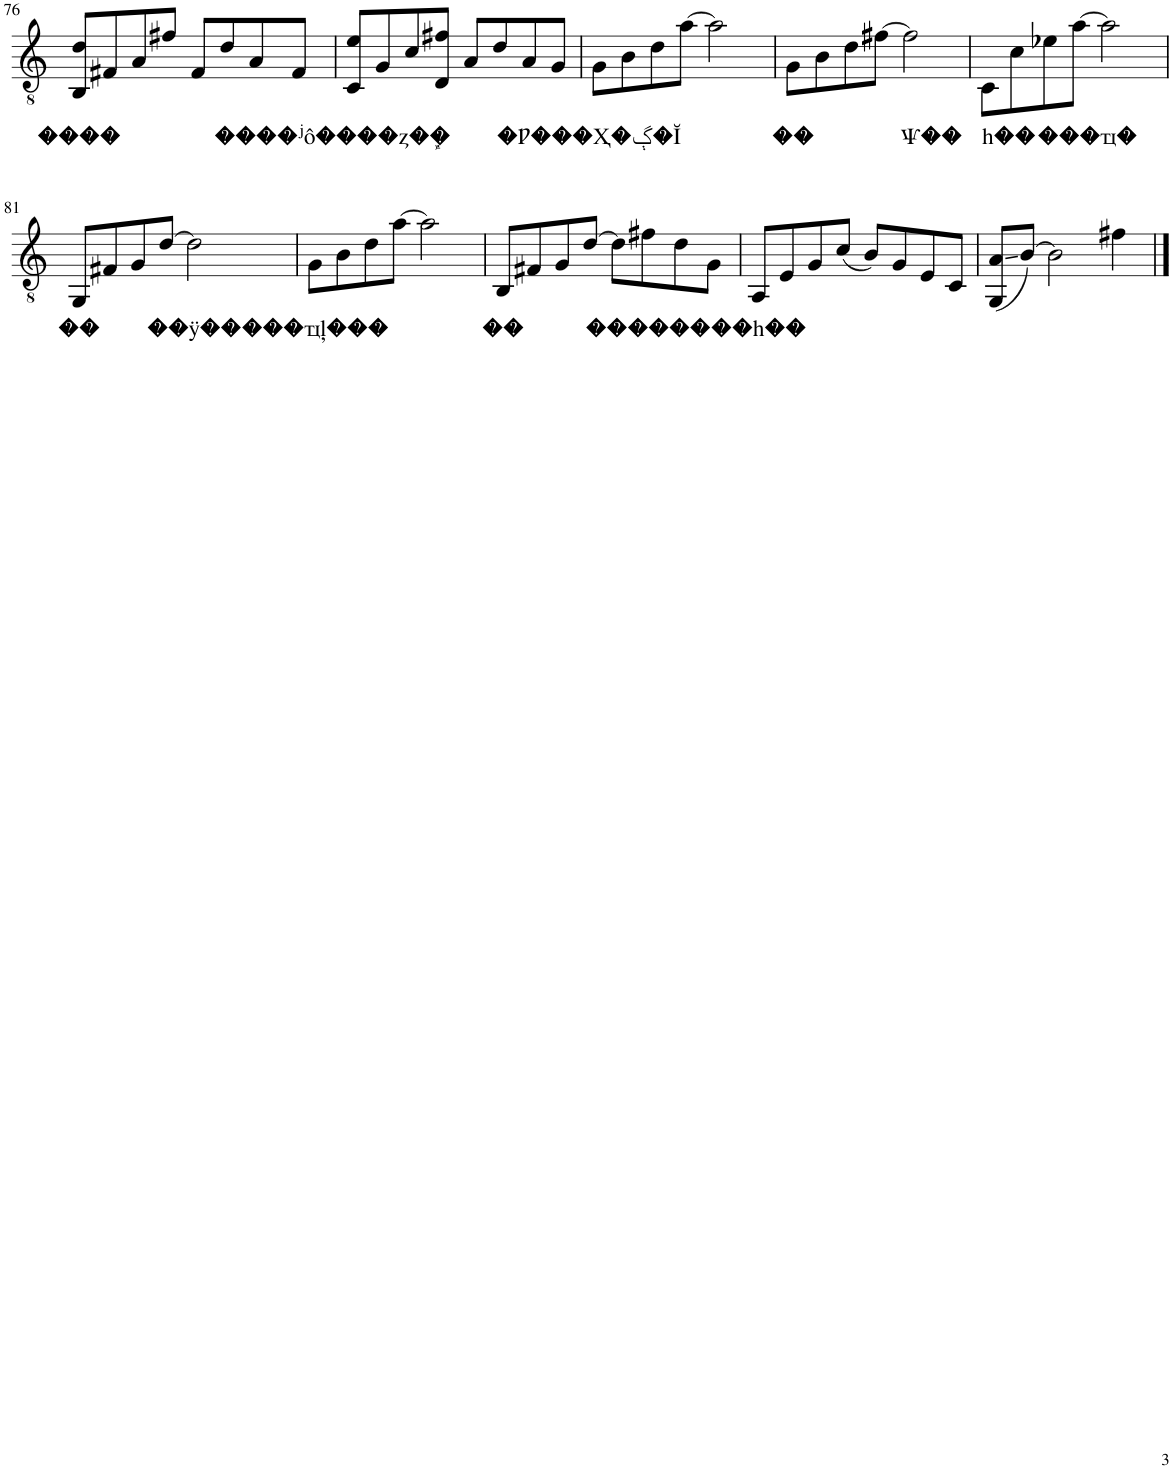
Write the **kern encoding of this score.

**kern	**text
*part1	*part1
*staff1	*staff1
*I"���� 1	*
!!LO:PB:g=z
*clefGv2	*
*k[]	*
*M4/4	*
=76	=76
!	!LO:LY:b
8BB/ 8d/L	����
8F#X/	.
8A/	.
8f#X/J	.
8F#/L	.
8d/	.
!	!LO:LY:b
8A/	����
8F#/J	.
=77	=77
!	!LO:LY:b
8C/ 8e/L	ʲô����ȥ�ܾ�
8G/	.
8c/	.
8D/ 8f#X/J	.
8A/L	.
8d/	.
8A/	.
8G/J	.
=78	=78
!	!LO:LY:b
8G\L	�Ƿ���Ҳ�ڳ�Ĭ
8B\	.
8d\	.
[8a\J	.
2a\]	.
=79	=79
!	!LO:LY:b
8G\L	��
8B\	.
8d\	.
[8f#X\J	.
!	!LO:LY:b
2f#\]	Ѱ��
=80	=80
!	!LO:LY:b
8C\L	һ��
8c\	.
8e-X\	.
[8a\J	.
!	!LO:LY:b
2a\]	���ҵ�
!!LO:LB:g=z
=81	=81
!	!LO:LY:b
8GG/L	��
8F#X/	.
8G/	.
[8d/J	.
!	!LO:LY:b
2d\]	��ÿ��
=82	=82
!	!LO:LY:b
8G\L	���ҵļ���
8B\	.
8d\	.
[8a\J	.
2a\]	.
=83	=83
!	!LO:LY:b
8BB/L	��
8F#X/	.
8G/	.
[8d/J	.
8d\L]	.
!	!LO:LY:b
8f#X\	������
8d\	.
8G\J	.
=84	=84
!	!LO:LY:b
8AA/L	��һ��
8E/	.
8G/	.
(8c/J	.
8B/L)	.
8G/	.
8E/	.
8C/J	.
=85	=85
(8GG/ 8A/L	.
[8B/J)	.
2B\]	.
4f#X\	.
==	==
*-	*-
